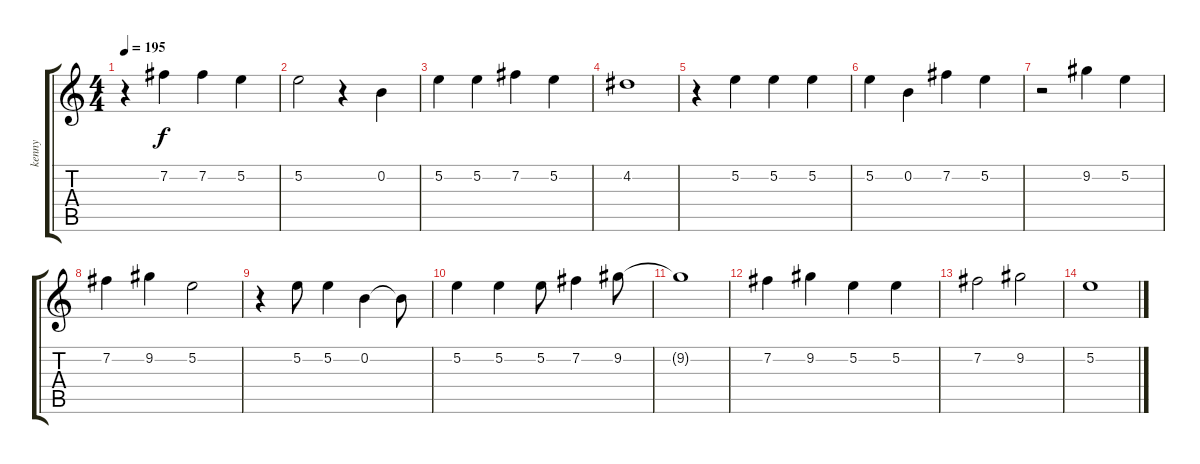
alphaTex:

\track ("kenny" "kenny") {instrument electricguitarjazz}
\staff {score tabs}
\tuning (E4 B3 G3 D3 A2 E2) {hide}
\ts (4 4)
\tempo 195
\clef g2
\ks c
r.4{dy f} 7.2.4 7.2.4 5.2.4 |
5.2.2 r.4 0.2.4 |
5.2.4 5.2.4 7.2.4 5.2.4 |
4.2.1 |
r.4 5.2.4 5.2.4 5.2.4 |
5.2.4 0.2.4 7.2.4 5.2.4 |
r.2 9.2.4 5.2.4 |
7.2.4 9.2.4 5.2.2 |
r.4 5.2.8 5.2.4 0.2.4 0.2{t}.8 |
5.2.4 5.2.4 5.2.8 7.2.4 9.2.8 |
9.2{t}.1 |
7.2.4 9.2.4 5.2.4 5.2.4 |
7.2.2 9.2.2 |
5.2.1
